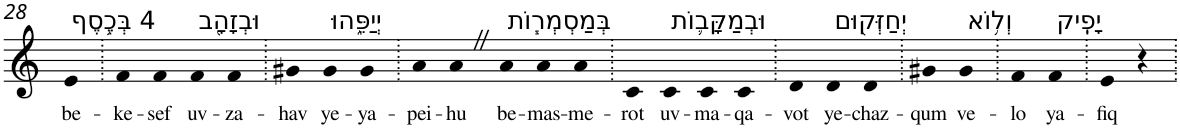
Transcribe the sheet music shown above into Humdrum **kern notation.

**kern	**text
*part1	*part1
*staff1	*staff1
*I"Piano	*
*I'Pno	*
!!LO:PB:g=z
*clefG2	*
*k[]	*
=28	=28
!LO:TX:a:t=4 בְּכֶ֥סֶף	!
!	!LO:LY:b
4e	be-
=29.	=29.
!	!LO:LY:b
4f	-ke-
!	!LO:LY:b
4f	-sef
!LO:TX:a:t=וּבְזָהָ֖ב	!
!	!LO:LY:b
4f	uv-
!	!LO:LY:b
4f	-za-
=30.	=30.
!	!LO:LY:b
4g#X	-hav
!LO:TX:a:t=יְיַפֵּ֑הוּ	!
!	!LO:LY:b
4g#	ye-
!	!LO:LY:b
4g#	-ya-
=31.	=31.
!	!LO:LY:b
4a	-pei-
!	!LO:LY:b
4aZ	-hu
!LO:TX:a:t=בְּמַסְמְר֧וֹת	!
!	!LO:LY:b
4a	be-
!	!LO:LY:b
4a	-mas-
!	!LO:LY:b
4a	-me-
=32.	=32.
!	!LO:LY:b
4c	-rot
!LO:TX:a:t=וּבְמַקָּב֛וֹת	!
!	!LO:LY:b
4c	uv-
!	!LO:LY:b
4c	-ma-
!	!LO:LY:b
4c	-qa-
=33.	=33.
!	!LO:LY:b
4d	-vot
!LO:TX:a:t=יְחַזְּק֖וּם	!
!	!LO:LY:b
4d	ye-
!	!LO:LY:b
4d	-chaz-
=34.	=34.
!	!LO:LY:b
4g#X	-qum
!LO:TX:a:t=וְל֥וֹא	!
!	!LO:LY:b
4g#	ve-
=35.	=35.
!	!LO:LY:b
4f	-lo
!LO:TX:a:t=יָפִֽיק	!
!	!LO:LY:b
4f	ya-
=36.	=36.
!	!LO:LY:b
4e	-fiq
4r	.
=.	=.
*-	*-
